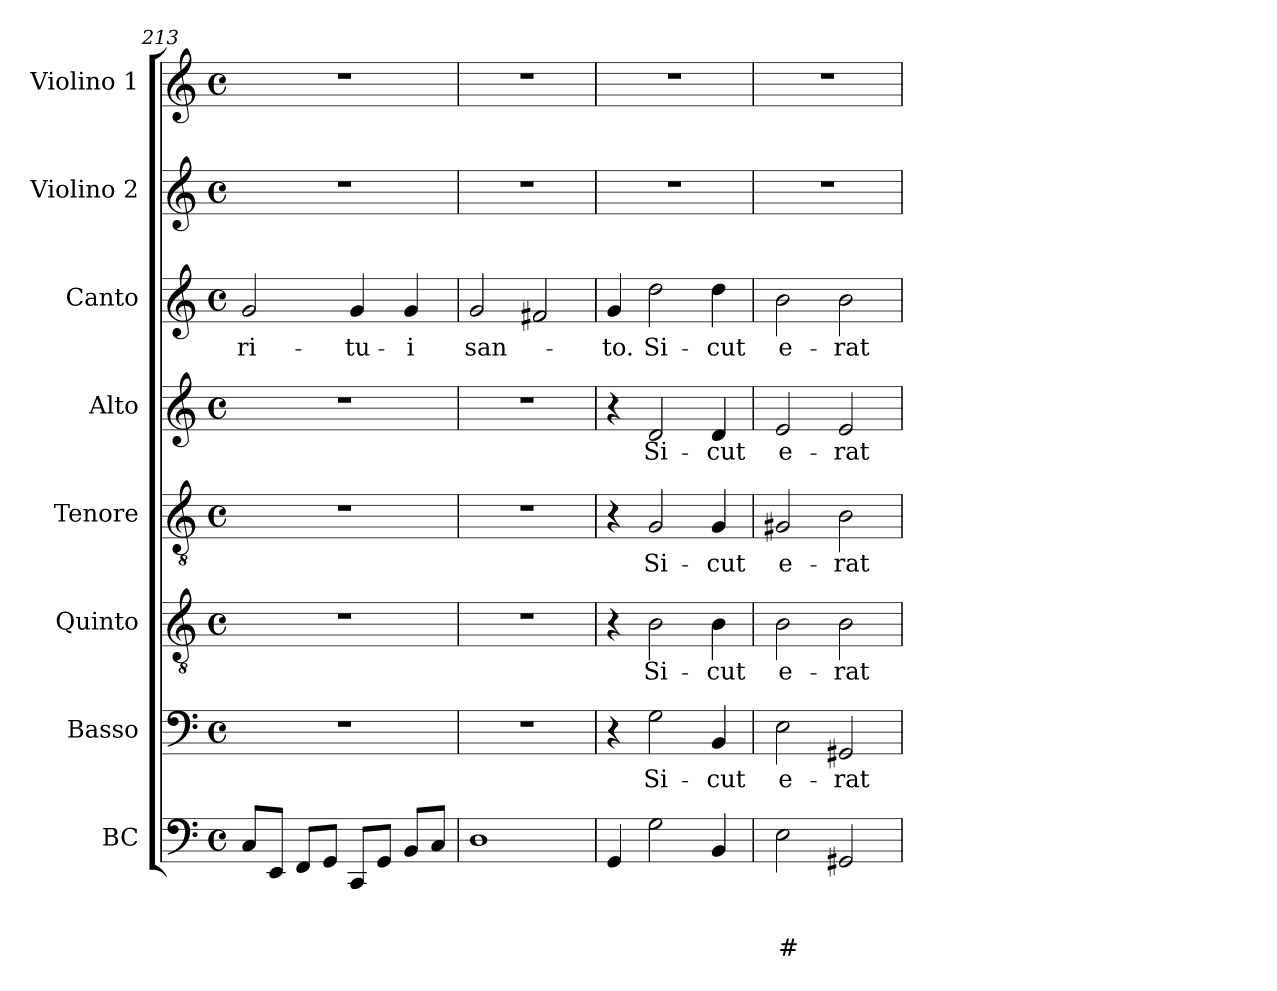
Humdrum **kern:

**kern	**text	**text	**text	**kern	**text	**kern	**text	**kern	**text	**kern	**text	**kern	**text	**kern	**kern
*part8	*part8	*part8	*part8	*part7	*part7	*part6	*part6	*part5	*part5	*part4	*part4	*part3	*part3	*part2	*part1
*staff8	*staff8	*staff8	*staff8	*staff7	*staff7	*staff6	*staff6	*staff5	*staff5	*staff4	*staff4	*staff3	*staff3	*staff2	*staff1
*I"BC	*	*	*	*I"Basso	*	*I"Quinto	*	*I"Tenore	*	*I"Alto	*	*I"Canto	*	*I"Violino 2	*I"Violino 1
*I'Bc	*	*	*	*I'B	*	*I'Q	*	*I'T	*	*I'A	*	*I'C	*	*I'V2	*I'V1
*clefF4	*	*	*	*clefF4	*	*clefGv2	*	*clefGv2	*	*clefG2	*	*clefG2	*	*clefG2	*clefG2
*k[]	*	*	*	*k[]	*	*k[]	*	*k[]	*	*k[]	*	*k[]	*	*k[]	*k[]
*C:	*	*	*	*C:	*	*C:	*	*C:	*	*C:	*	*C:	*	*C:	*C:
*M4/4	*	*	*	*M4/4	*	*M4/4	*	*M4/4	*	*M4/4	*	*M4/4	*	*M4/4	*M4/4
*met(c)	*	*	*	*met(c)	*	*met(c)	*	*met(c)	*	*met(c)	*	*met(c)	*	*met(c)	*met(c)
=213	=213	=213	=213	=213	=213	=213	=213	=213	=213	=213	=213	=213	=213	=213	=213
!	!	!	!	!	!	!	!	!	!	!	!	!	!LO:LY:b	!	!
8C/L	.	.	.	1r	.	1r	.	1r	.	1r	.	2g/	-ri-	1r	1r
8EE/J	.	.	.	.	.	.	.	.	.	.	.	.	.	.	.
8FF/L	.	.	.	.	.	.	.	.	.	.	.	.	.	.	.
8GG/J	.	.	.	.	.	.	.	.	.	.	.	.	.	.	.
!	!	!	!	!	!	!	!	!	!	!	!	!	!LO:LY:b	!	!
8CC/L	.	.	.	.	.	.	.	.	.	.	.	4g/	-tu-	.	.
8GG/J	.	.	.	.	.	.	.	.	.	.	.	.	.	.	.
!	!	!	!	!	!	!	!	!	!	!	!	!	!LO:LY:b	!	!
8BB/L	.	.	.	.	.	.	.	.	.	.	.	4g/	-i	.	.
8C/J	.	.	.	.	.	.	.	.	.	.	.	.	.	.	.
=214	=214	=214	=214	=214	=214	=214	=214	=214	=214	=214	=214	=214	=214	=214	=214
!	!	!	!	!	!	!	!	!	!	!	!	!	!LO:LY:b	!	!
1D	.	.	.	1r	.	1r	.	1r	.	1r	.	2g/	san-	1r	1r
.	.	.	.	.	.	.	.	.	.	.	.	2f#X/	.	.	.
=215	=215	=215	=215	=215	=215	=215	=215	=215	=215	=215	=215	=215	=215	=215	=215
!	!	!	!	!	!	!	!	!	!	!	!	!	!LO:LY:b	!	!
4GG/	.	.	.	4r	.	4r	.	4r	.	4r	.	4g/	-to.	1r	1r
!	!	!	!	!	!LO:LY:b	!	!LO:LY:b	!	!LO:LY:b	!	!LO:LY:b	!	!LO:LY:b	!	!
2G\	.	.	.	2G\	Si-	2B\	Si-	2G/	Si-	2d/	Si-	2dd\	Si-	.	.
!	!	!	!	!	!LO:LY:b	!	!LO:LY:b	!	!LO:LY:b	!	!LO:LY:b	!	!LO:LY:b	!	!
4BB/	.	.	.	4BB/	-cut	4B\	-cut	4G/	-cut	4d/	-cut	4dd\	-cut	.	.
=216	=216	=216	=216	=216	=216	=216	=216	=216	=216	=216	=216	=216	=216	=216	=216
!	!	!	!LO:LY:b	!	!LO:LY:b	!	!LO:LY:b	!	!LO:LY:b	!	!LO:LY:b	!	!LO:LY:b	!	!
2E\	.	.	#	2E\	e-	2B\	e-	2G#X/	e-	2e/	e-	2b\	e-	1r	1r
!	!	!	!	!	!LO:LY:b	!	!LO:LY:b	!	!LO:LY:b	!	!LO:LY:b	!	!LO:LY:b	!	!
2GG#X/	.	.	.	2GG#X/	-rat	2B\	-rat	2B\	-rat	2e/	-rat	2b\	-rat	.	.
=	=	=	=	=	=	=	=	=	=	=	=	=	=	=	=
*-	*-	*-	*-	*-	*-	*-	*-	*-	*-	*-	*-	*-	*-	*-	*-
